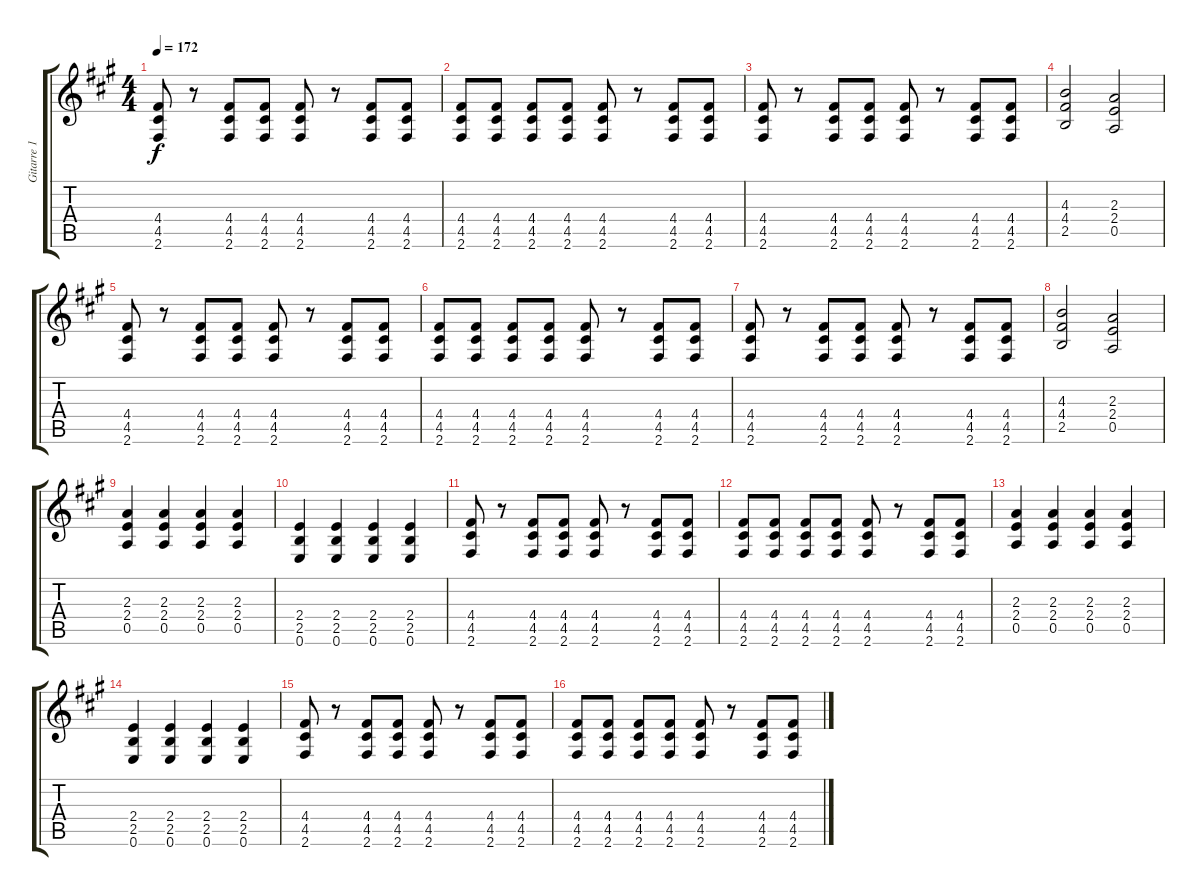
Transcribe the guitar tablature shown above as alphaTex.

\track ("Gitarre 1" "Gitarre 1") {instrument distortionguitar}
\staff {score tabs}
\tuning (E4 B3 G3 D3 A2 E2) {hide}
\ts (4 4)
\tempo 172
\clef g2
\ks a
(4.4 4.5 2.6).8{dy f} r.8 (4.4 4.5 2.6).8 (4.4 4.5 2.6).8 (4.4 4.5 2.6).8 r.8 (4.4 4.5 2.6).8 (4.4 4.5 2.6).8 |
(4.4 4.5 2.6).8 (4.4 4.5 2.6).8 (4.4 4.5 2.6).8 (4.4 4.5 2.6).8 (4.4 4.5 2.6).8 r.8 (4.4 4.5 2.6).8 (4.4 4.5 2.6).8 |
(4.4 4.5 2.6).8 r.8 (4.4 4.5 2.6).8 (4.4 4.5 2.6).8 (4.4 4.5 2.6).8 r.8 (4.4 4.5 2.6).8 (4.4 4.5 2.6).8 |
(4.3 4.4 2.5).2 (2.3 2.4 0.5).2 |
(4.4 4.5 2.6).8 r.8 (4.4 4.5 2.6).8 (4.4 4.5 2.6).8 (4.4 4.5 2.6).8 r.8 (4.4 4.5 2.6).8 (4.4 4.5 2.6).8 |
(4.4 4.5 2.6).8 (4.4 4.5 2.6).8 (4.4 4.5 2.6).8 (4.4 4.5 2.6).8 (4.4 4.5 2.6).8 r.8 (4.4 4.5 2.6).8 (4.4 4.5 2.6).8 |
(4.4 4.5 2.6).8 r.8 (4.4 4.5 2.6).8 (4.4 4.5 2.6).8 (4.4 4.5 2.6).8 r.8 (4.4 4.5 2.6).8 (4.4 4.5 2.6).8 |
(4.3 4.4 2.5).2 (2.3 2.4 0.5).2 |
(2.3 2.4 0.5).4 (2.3 2.4 0.5).4 (2.3 2.4 0.5).4 (2.3 2.4 0.5).4 |
(2.4 2.5 0.6).4 (2.4 2.5 0.6).4 (2.4 2.5 0.6).4 (2.4 2.5 0.6).4 |
(4.4 4.5 2.6).8 r.8 (4.4 4.5 2.6).8 (4.4 4.5 2.6).8 (4.4 4.5 2.6).8 r.8 (4.4 4.5 2.6).8 (4.4 4.5 2.6).8 |
(4.4 4.5 2.6).8 (4.4 4.5 2.6).8 (4.4 4.5 2.6).8 (4.4 4.5 2.6).8 (4.4 4.5 2.6).8 r.8 (4.4 4.5 2.6).8 (4.4 4.5 2.6).8 |
(2.3 2.4 0.5).4 (2.3 2.4 0.5).4 (2.3 2.4 0.5).4 (2.3 2.4 0.5).4 |
(2.4 2.5 0.6).4 (2.4 2.5 0.6).4 (2.4 2.5 0.6).4 (2.4 2.5 0.6).4 |
(4.4 4.5 2.6).8 r.8 (4.4 4.5 2.6).8 (4.4 4.5 2.6).8 (4.4 4.5 2.6).8 r.8 (4.4 4.5 2.6).8 (4.4 4.5 2.6).8 |
(4.4 4.5 2.6).8 (4.4 4.5 2.6).8 (4.4 4.5 2.6).8 (4.4 4.5 2.6).8 (4.4 4.5 2.6).8 r.8 (4.4 4.5 2.6).8 (4.4 4.5 2.6).8
